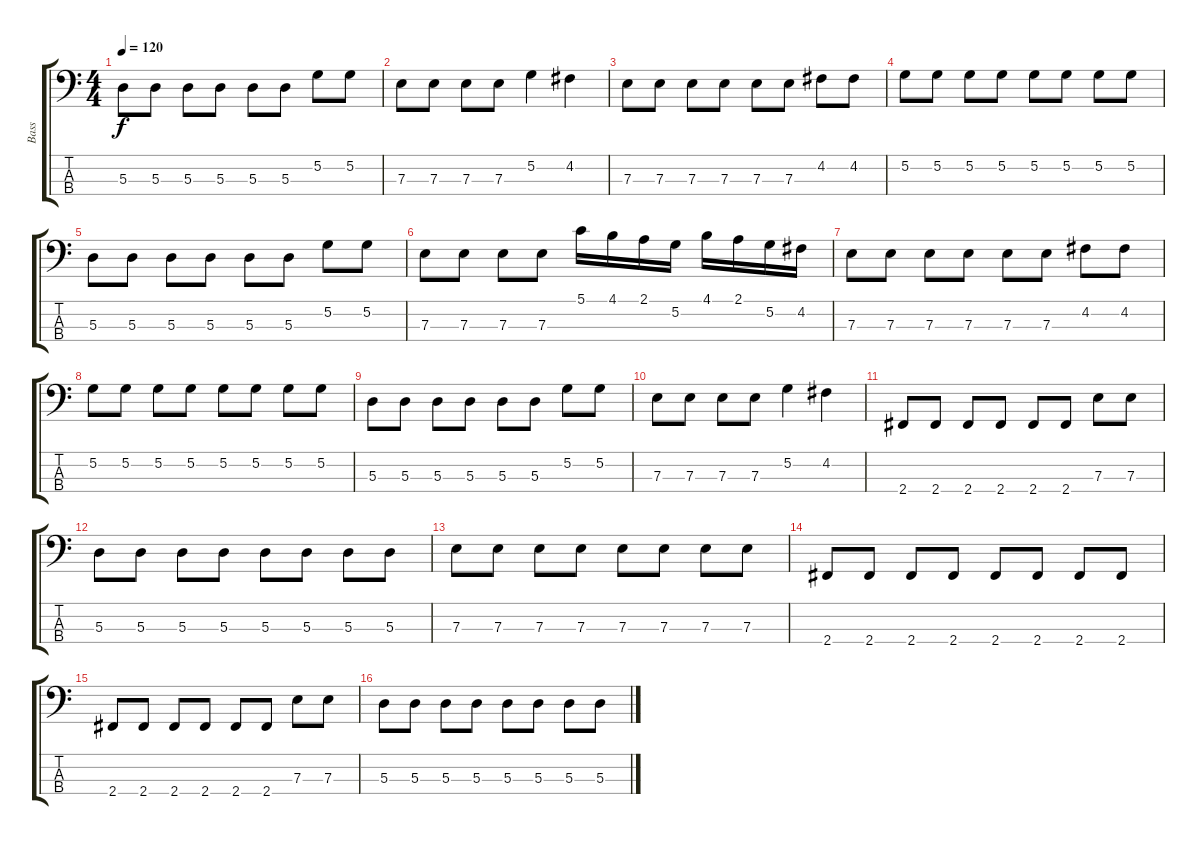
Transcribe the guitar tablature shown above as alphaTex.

\track ("Bass" "Bass") {instrument electricbassfinger}
\staff {score tabs}
\tuning (G2 D2 A1 E1) {hide}
\ts (4 4)
\tempo 120
\clef f4
\ks c
5.3.8{dy f} 5.3.8 5.3.8 5.3.8 5.3.8 5.3.8 5.2.8 5.2.8 |
7.3.8 7.3.8 7.3.8 7.3.8 5.2.4 4.2.4 |
7.3.8 7.3.8 7.3.8 7.3.8 7.3.8 7.3.8 4.2.8 4.2.8 |
5.2.8 5.2.8 5.2.8 5.2.8 5.2.8 5.2.8 5.2.8 5.2.8 |
5.3.8 5.3.8 5.3.8 5.3.8 5.3.8 5.3.8 5.2.8 5.2.8 |
7.3.8 7.3.8 7.3.8 7.3.8 5.1.16 4.1.16 2.1.16 5.2.16 4.1.16 2.1.16 5.2.16 4.2.16 |
7.3.8 7.3.8 7.3.8 7.3.8 7.3.8 7.3.8 4.2.8 4.2.8 |
5.2.8 5.2.8 5.2.8 5.2.8 5.2.8 5.2.8 5.2.8 5.2.8 |
5.3.8 5.3.8 5.3.8 5.3.8 5.3.8 5.3.8 5.2.8 5.2.8 |
7.3.8 7.3.8 7.3.8 7.3.8 5.2.4 4.2.4 |
2.4.8 2.4.8 2.4.8 2.4.8 2.4.8 2.4.8 7.3.8 7.3.8 |
5.3.8 5.3.8 5.3.8 5.3.8 5.3.8 5.3.8 5.3.8 5.3.8 |
7.3.8 7.3.8 7.3.8 7.3.8 7.3.8 7.3.8 7.3.8 7.3.8 |
2.4.8 2.4.8 2.4.8 2.4.8 2.4.8 2.4.8 2.4.8 2.4.8 |
2.4.8 2.4.8 2.4.8 2.4.8 2.4.8 2.4.8 7.3.8 7.3.8 |
5.3.8 5.3.8 5.3.8 5.3.8 5.3.8 5.3.8 5.3.8 5.3.8
